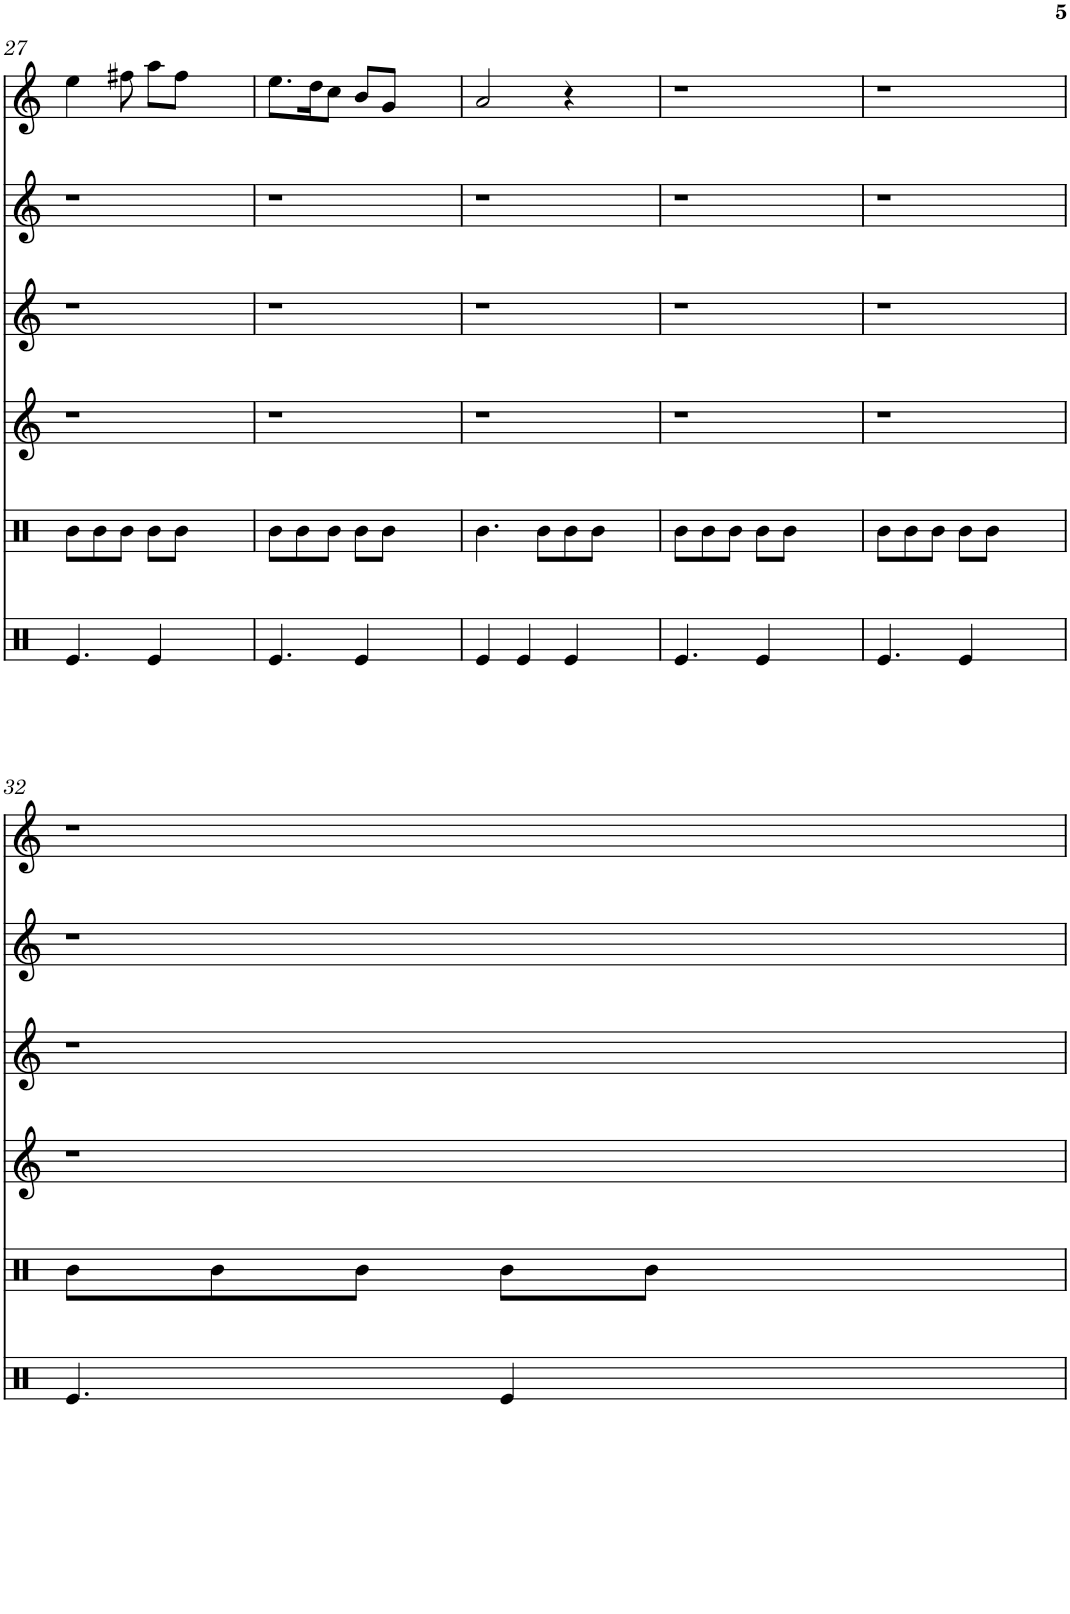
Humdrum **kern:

**kern	**kern	**kern	**kern	**kern	**kern
*part6	*part5	*part4	*part3	*part2	*part1
*staff6	*staff5	*staff4	*staff3	*staff2	*staff1
*I"Timbal fondo	*I"Timbal	*I"Gralla4	*I"Gralla 3	*I"Gralla 2	*I"Gralles1
!!LO:PB:g=z
*clefX	*clefX	*clefG2	*clefG2	*clefG2	*clefG2
*k[]	*k[]	*k[]	*k[]	*k[]	*k[]
*M5/8	*M5/8	*M5/8	*M5/8	*M5/8	*M5/8
=27	=27	=27	=27	=27	=27
4.e/	8b\L	8%5r	8%5r	8%5r	4ee\
.	8b\	.	.	.	.
.	8b\J	.	.	.	8ff#X\
4e/	8b\L	.	.	.	8aa\L
.	8b\J	.	.	.	8ff#\J
4.ryy	4.ryy	4.ryy	4.ryy	4.ryy	4.ryy
=28	=28	=28	=28	=28	=28
4.e/	8b\L	8%5r	8%5r	8%5r	8.ee\L
.	8b\	.	.	.	.
.	.	.	.	.	16dd\K
.	8b\J	.	.	.	8cc\J
4e/	8b\L	.	.	.	8b/L
.	8b\J	.	.	.	8g/J
4.ryy	4.ryy	4.ryy	4.ryy	4.ryy	4.ryy
=29	=29	=29	=29	=29	=29
4e/	4.b\	8%5r	8%5r	8%5r	2a/
4e/	.	.	.	.	.
.	8b\L	.	.	.	.
[8e/	8b\	.	.	.	8r
8ryy	8b\J	4.ryy	4.ryy	4.ryy	8ryy
4ryy	4ryy	.	.	.	4ryy
=30	=30	=30	=30	=30	=30
4.e/	8b\L	8%5r	8%5r	8%5r	8%5r
.	8b\	.	.	.	.
.	8b\J	.	.	.	.
8e/]	8b\L	.	.	.	.
4e/	8b\J	.	.	.	.
.	4.ryy	2ryy	2ryy	2ryy	8r
4.ryy	.	.	.	.	4.ryy
.	8ryy	.	.	.	.
=31	=31	=31	=31	=31	=31
4.e/	8b\L	8%5r	8%5r	8%5r	8%5r
.	8b\	.	.	.	.
.	8b\J	.	.	.	.
4e/	8b\L	.	.	.	.
.	8b\J	.	.	.	.
4.ryy	4.ryy	4.ryy	4.ryy	4.ryy	4.ryy
!!LO:LB:g=z
=32	=32	=32	=32	=32	=32
4.e/	8b\L	8%5r	8%5r	8%5r	8%5r
.	8b\	.	.	.	.
.	8b\J	.	.	.	.
4e/	8b\L	.	.	.	.
.	8b\J	.	.	.	.
4.ryy	4.ryy	4.ryy	4.ryy	4.ryy	4.ryy
=	=	=	=	=	=
*-	*-	*-	*-	*-	*-
